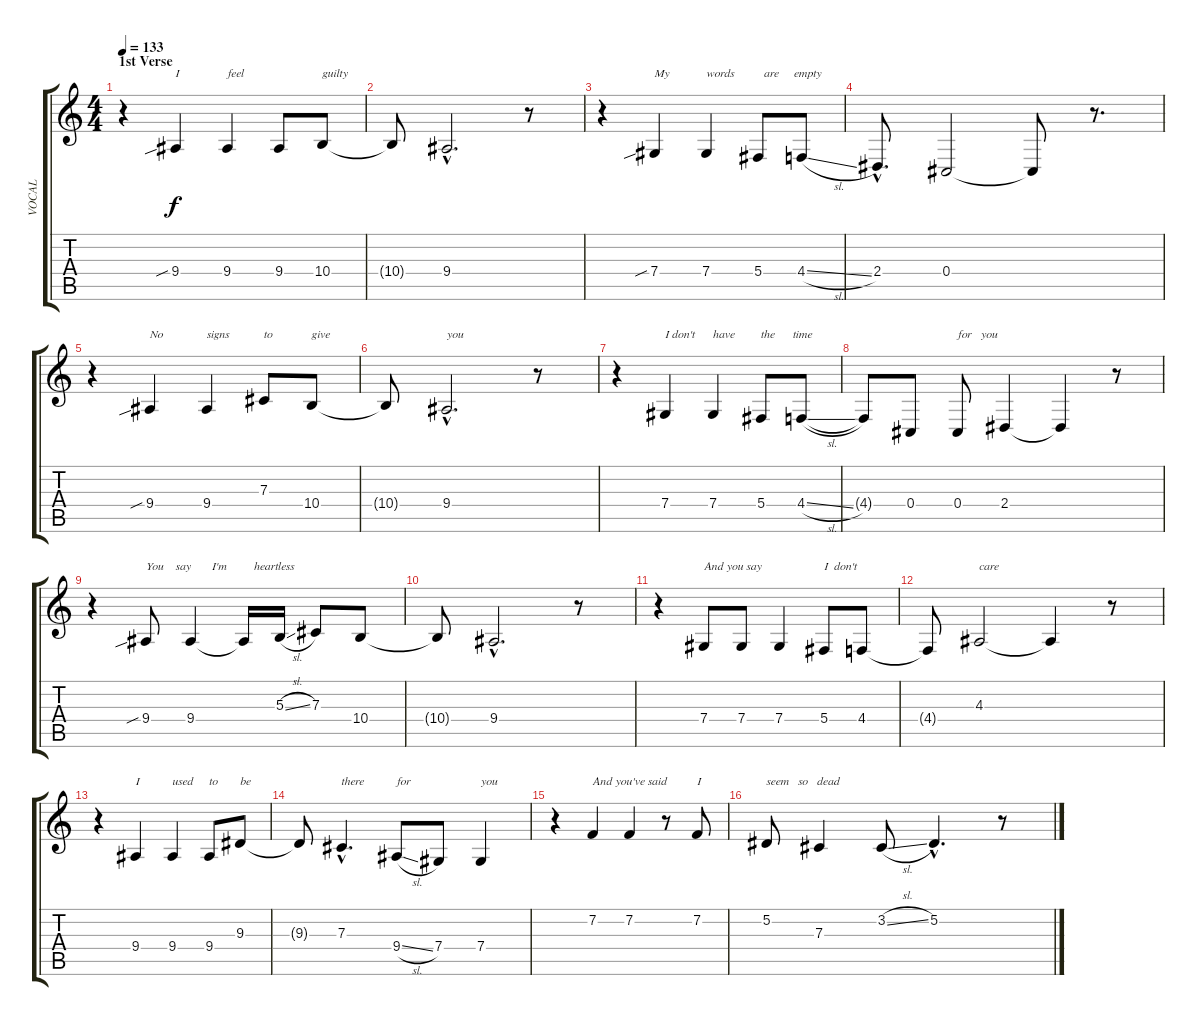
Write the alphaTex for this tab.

\track ("VOCAL" "VOCAL") {instrument violin}
\staff {score tabs}
\tuning (Eb4 Bb3 Gb3 Db3 Ab2 Eb2) {hide}
\ts (4 4)
\section ("" "1st Verse")
\tempo 133
\clef g2
\ks c
r.4{dy f} 9.4{sib}.4{txt "I"} 9.4.4{txt "feel"} 9.4.8 10.4.8{txt "guilty"} |
10.4{t}.8 9.4{hac}.2{d} r.8 |
r.4 7.4{sib}.4{txt "My"} 7.4.4{txt "words"} 5.4.8{txt "  are     empty"} 4.4{sl}.8 |
2.4{hac}.8{d} 0.4.2 0.4{t}.8 r.8{d} |
r.4 9.4{sib}.4{txt "No"} 9.4.4{txt "signs"} 7.3.8{txt "to"} 10.4.8{txt "give"} |
10.4{t}.8 9.4{hac}.2{d txt "you"} r.8 |
r.4 7.4.4{txt "I don't "} 7.4.4{txt "have"} 5.4.8{txt "the      time"} 4.4{sl}.8 |
4.4{t}.8 0.4.8 0.4.8{txt "for   you"} 2.4.4 2.4{t}.4 r.8 |
r.4 9.4{sib}.8{txt "You    say       I'm         heartless"} 9.4.4 9.4{t}.16 5.3{sl}.16 7.3.8 10.4.8 |
10.4{t}.8 9.4{hac}.2{d} r.8 |
r.4 7.4.8{txt "And you say"} 7.4.8 7.4.4 5.4.8{txt "I  don't"} 4.4.8 |
4.4{t}.8 4.3.2{txt "care"} 4.3{t}.4 r.8 |
r.4 9.4.4{txt "I"} 9.4.4{txt "used"} 9.4.8{txt "to"} 9.3.8{txt "be"} |
9.3{t}.8 7.3{hac}.4{d txt "there"} 9.4{sl}.8{txt "for"} 7.4.8 7.4.4{txt "you"} |
r.4 7.2.4{txt "And you've said"} 7.2.4 r.8 7.2.8{txt "I"} |
5.2.8{txt "seem   so   dead"} 7.3.4 3.2{sl}.8 5.2{hac}.4{d} r.8
